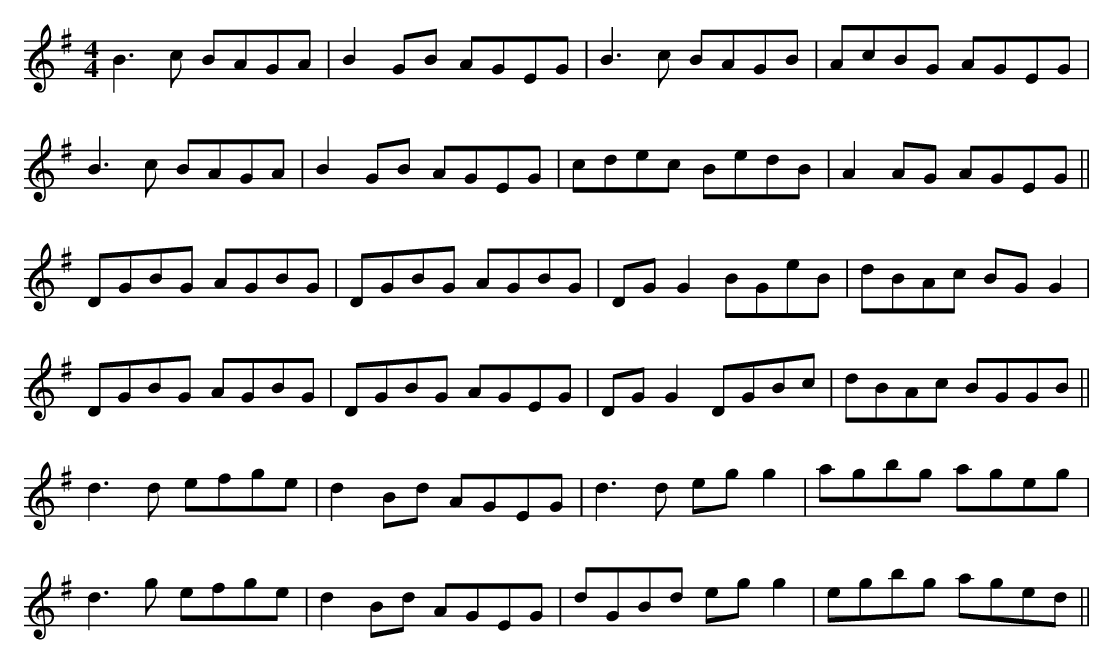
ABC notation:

X:1
M:4/4
K:G
 B3c BAGA|B2GB AGEG|B3c BAGB|AcBG AGEG|
 B3c BAGA|B2GB AGEG| cdec BedB|A2AG AGEG||
 DGBG AGBG| DGBG AGBG|DGG2BGeB| dBAc BGG2|
DGBG AGBG|DGBG AGEG|DGG2 DGBc|dBAc BGGB||
d3d efge|d2Bd AGEG| d3d egg2|agbg ageg|
d3g efge|d2Bd AGEG|dGBd egg2|egbg aged||
